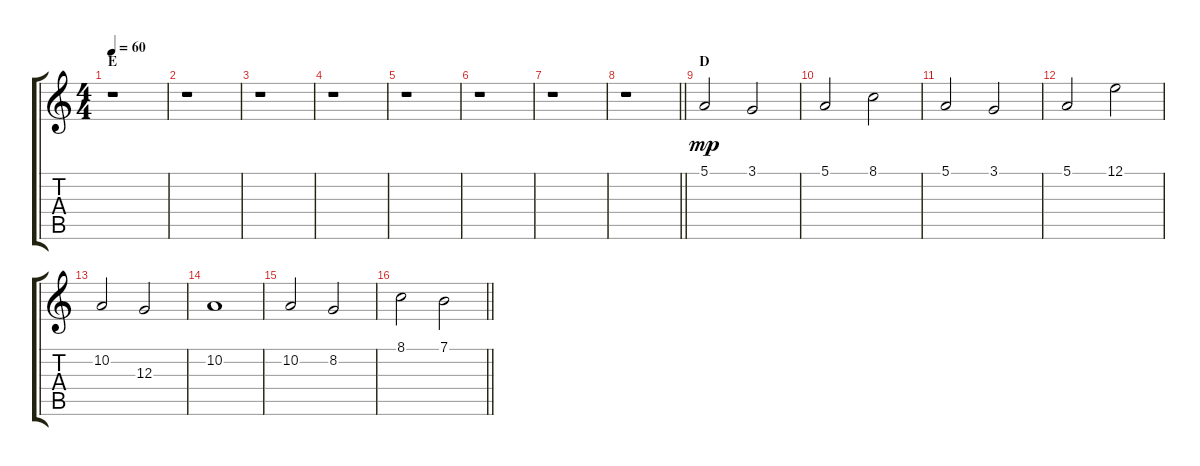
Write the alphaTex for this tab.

\track "" {instrument pad8sweep}
\staff {score tabs}
\tuning (E4 B3 G3 D3 A2 E2) {hide}
\ts (4 4)
\section ("" "E")
\tempo 60
\clef g2
\ks c
r.1{dy mp} |
r.1 |
r.1 |
r.1 |
r.1 |
r.1 |
r.1 |
\barLineRight lightlight
r.1 |
\section ("" "D")
5.1.2 3.1.2 |
5.1.2 8.1.2 |
5.1.2 3.1.2 |
5.1.2 12.1.2 |
10.2.2 12.3.2 |
10.2.1 |
10.2.2 8.2.2 |
\barLineRight lightlight
8.1.2 7.1.2
